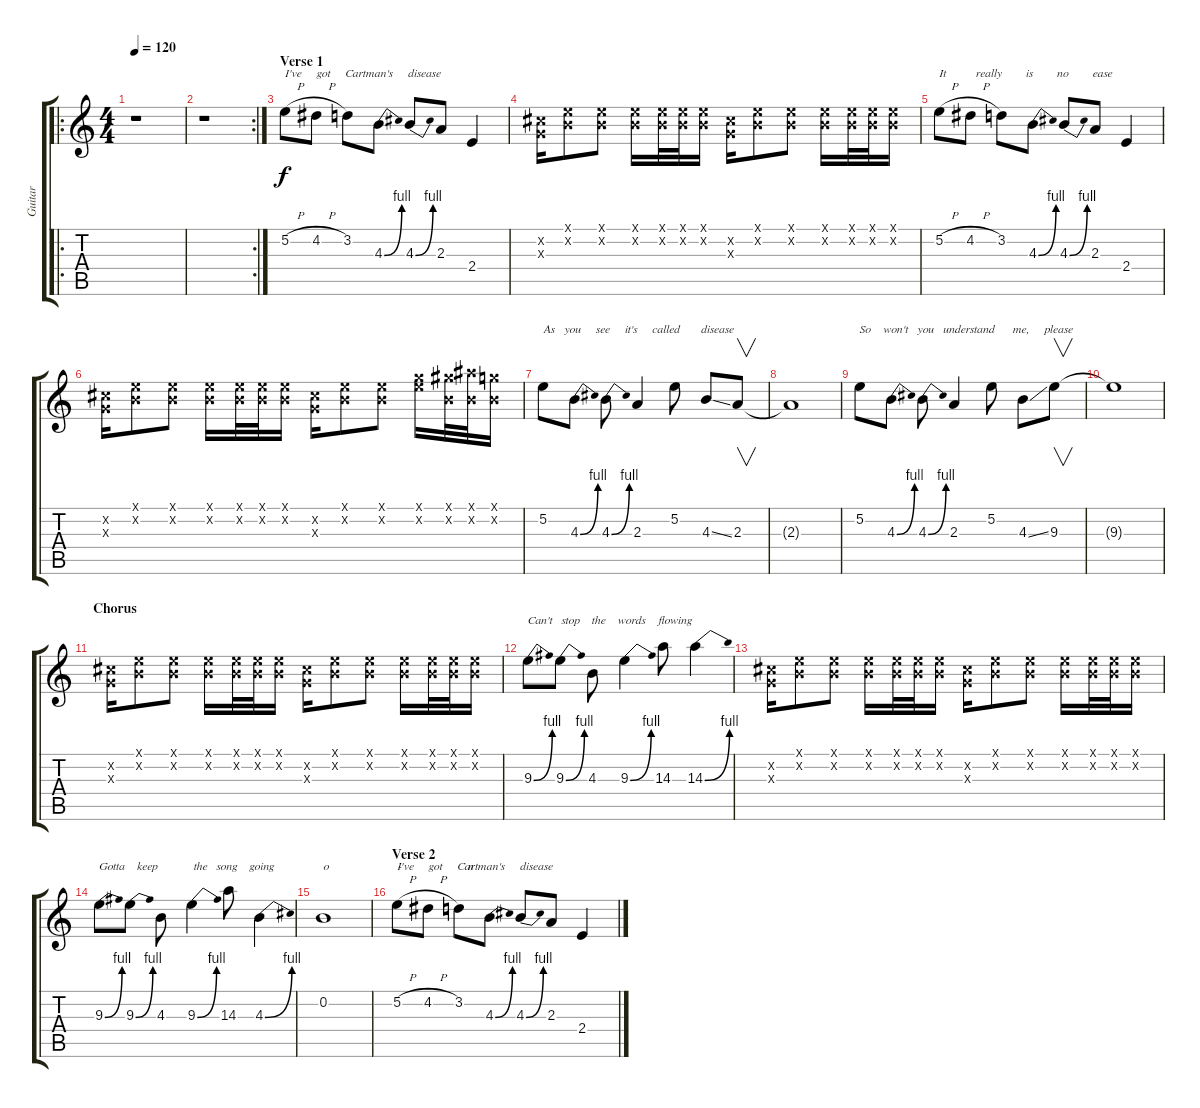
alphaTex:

\track ("Guitar" "Guitar") {instrument overdrivenguitar}
\staff {score tabs}
\tuning (E4 B3 G3 D3 A2 E2) {hide}
\ro
\ts (4 4)
\tempo 120
\clef g2
\ks c
r.1{dy f instrument overdrivenguitar} |
\rc 2
r.1 |
\section ("" "Verse 1")
5.2{h}.8{txt "I've     got     Cartman's     disease"} 4.2{h}.8 3.2.8 4.3{be (bend 0 0 60 4)}.8 4.3{be (bend 0 0 60 4)}.8 2.3.8 2.4.4 |
(2.2{x} 0.3{x}).16 (0.1{x} 0.2{x}).8 (0.1{x} 0.2{x}).8 (0.1{x} 0.2{x}).16 (0.1{x} 0.2{x}).32 (0.1{x} 0.2{x}).32 (0.1{x} 0.2{x}).16 (2.2{x} 0.3{x}).16 (0.1{x} 0.2{x}).8 (0.1{x} 0.2{x}).8 (0.1{x} 0.2{x}).16 (0.1{x} 0.2{x}).32 (0.1{x} 0.2{x}).32 (0.1{x} 0.2{x}).16 |
5.2{h}.8{txt "It          really        is        no        ease"} 4.2{h}.8 3.2.8 4.3{be (bend 0 0 60 4)}.8 4.3{be (bend 0 0 60 4)}.8 2.3.8 2.4.4 |
(2.2{x} 0.3{x}).16 (0.1{x} 0.2{x}).8 (0.1{x} 0.2{x}).8 (0.1{x} 0.2{x}).16 (0.1{x} 0.2{x}).32 (0.1{x} 0.2{x}).32 (0.1{x} 0.2{x}).16 (2.2{x} 0.3{x}).16 (0.1{x} 0.2{x}).8 (0.1{x} 0.2{x}).8 (3.1{x} 5.2{x}).16 (4.1{x} 0.2{x}).32 (6.1{x} 0.2{x}).32 (3.1{x} 0.2{x}).16 |
5.2.8{txt "As   you     see     it's     called       disease"} 4.3{be (bend 0 0 60 4)}.8 4.3{be (bend 0 0 60 4)}.8 2.3.4 5.2.8 4.3{ss}.8 2.3.8{v} |
2.3{t}.1 |
5.2.8{txt "So    won't   you   understand      me,     please"} 4.3{be (bend 0 0 60 4)}.8 4.3{be (bend 0 0 60 4)}.8 2.3.4 5.2.8 4.3{ss}.8 9.3.8{v} |
9.3{t}.1 |
\section ("" "Chorus")
(2.2{x} 0.3{x}).16 (0.1{x} 0.2{x}).8 (0.1{x} 0.2{x}).8 (0.1{x} 0.2{x}).16 (0.1{x} 0.2{x}).32 (0.1{x} 0.2{x}).32 (0.1{x} 0.2{x}).16 (2.2{x} 0.3{x}).16 (0.1{x} 0.2{x}).8 (0.1{x} 0.2{x}).8 (0.1{x} 0.2{x}).16 (0.1{x} 0.2{x}).32 (0.1{x} 0.2{x}).32 (0.1{x} 0.2{x}).16 |
9.3{be (bend 0 0 60 4)}.8{txt "Can't   stop    the    words    flowing"} 9.3{be (bend 0 0 60 4)}.8 4.3.8 9.3{be (bend 0 0 60 4)}.4 14.3.8 14.3{be (bend 0 0 60 4)}.4 |
(2.2{x} 0.3{x}).16 (0.1{x} 0.2{x}).8 (0.1{x} 0.2{x}).8 (0.1{x} 0.2{x}).16 (0.1{x} 0.2{x}).32 (0.1{x} 0.2{x}).32 (0.1{x} 0.2{x}).16 (2.2{x} 0.3{x}).16 (0.1{x} 0.2{x}).8 (0.1{x} 0.2{x}).8 (0.1{x} 0.2{x}).16 (0.1{x} 0.2{x}).32 (0.1{x} 0.2{x}).32 (0.1{x} 0.2{x}).16 |
9.3{be (bend 0 0 60 4)}.8{txt "Gotta    keep            the   song    going"} 9.3{be (bend 0 0 60 4)}.8 4.3.8 9.3{be (bend 0 0 60 4)}.4 14.3.8 4.3{be (bend 0 0 60 4)}.4 |
0.2.1{txt "o                       -                      n"} |
\section ("" "Verse 2")
5.2{h}.8{txt "I've     got     Cartman's     disease"} 4.2{h}.8 3.2.8 4.3{be (bend 0 0 60 4)}.8 4.3{be (bend 0 0 60 4)}.8 2.3.8 2.4.4
